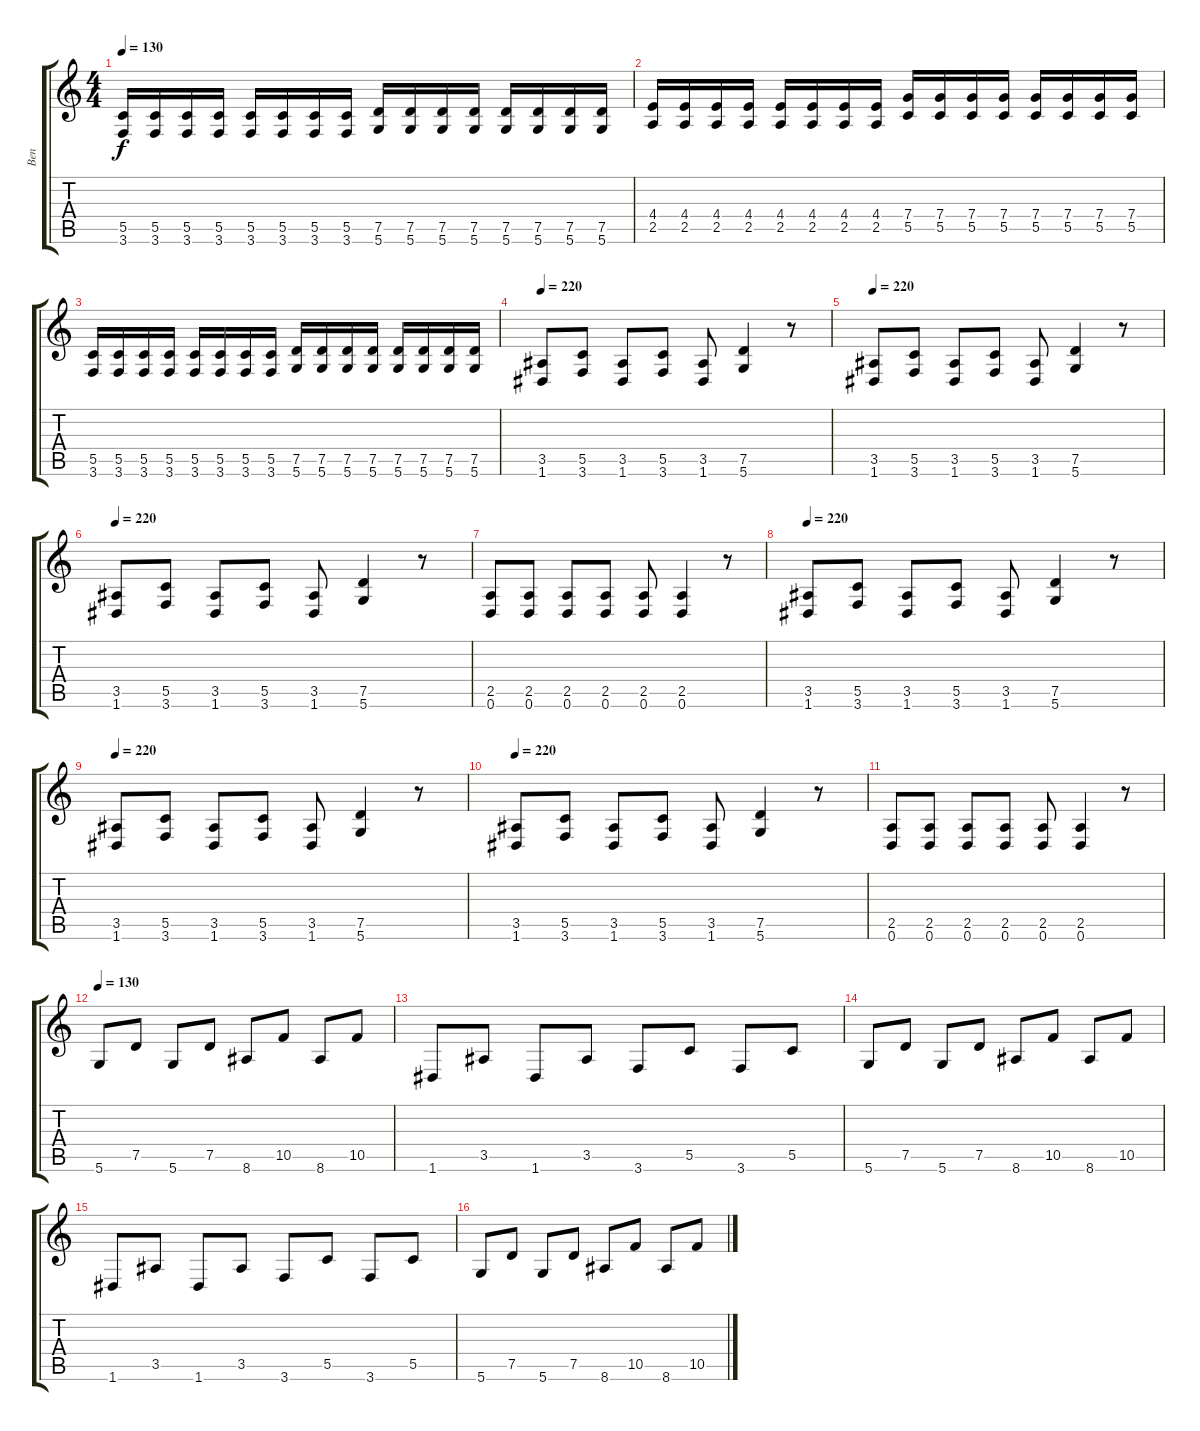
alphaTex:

\track ("Ben" "Ben") {instrument distortionguitar}
\staff {score tabs}
\tuning (D4 A3 F3 C3 G2 D2) {hide}
\ts (4 4)
\tempo 130
\clef g2
\ks c
(5.5 3.6).16{dy f} (5.5 3.6).16 (5.5 3.6).16 (5.5 3.6).16 (5.5 3.6).16 (5.5 3.6).16 (5.5 3.6).16 (5.5 3.6).16 (7.5 5.6).16 (7.5 5.6).16 (7.5 5.6).16 (7.5 5.6).16 (7.5 5.6).16 (7.5 5.6).16 (7.5 5.6).16 (7.5 5.6).16 |
(4.4 2.5).16 (4.4 2.5).16 (4.4 2.5).16 (4.4 2.5).16 (4.4 2.5).16 (4.4 2.5).16 (4.4 2.5).16 (4.4 2.5).16 (7.4 5.5).16 (7.4 5.5).16 (7.4 5.5).16 (7.4 5.5).16 (7.4 5.5).16 (7.4 5.5).16 (7.4 5.5).16 (7.4 5.5).16 |
(5.5 3.6).16 (5.5 3.6).16 (5.5 3.6).16 (5.5 3.6).16 (5.5 3.6).16 (5.5 3.6).16 (5.5 3.6).16 (5.5 3.6).16 (7.5 5.6).16 (7.5 5.6).16 (7.5 5.6).16 (7.5 5.6).16 (7.5 5.6).16 (7.5 5.6).16 (7.5 5.6).16 (7.5 5.6).16 |
\tempo 220
(3.5 1.6).8 (5.5 3.6).8 (3.5 1.6).8 (5.5 3.6).8 (3.5 1.6).8 (7.5 5.6).4 r.8 |
\tempo 220
(3.5 1.6).8 (5.5 3.6).8 (3.5 1.6).8 (5.5 3.6).8 (3.5 1.6).8 (7.5 5.6).4 r.8 |
\tempo 220
(3.5 1.6).8 (5.5 3.6).8 (3.5 1.6).8 (5.5 3.6).8 (3.5 1.6).8 (7.5 5.6).4 r.8 |
(2.5 0.6).8 (2.5 0.6).8 (2.5 0.6).8 (2.5 0.6).8 (2.5 0.6).8 (2.5 0.6).4 r.8 |
\tempo 220
(3.5 1.6).8 (5.5 3.6).8 (3.5 1.6).8 (5.5 3.6).8 (3.5 1.6).8 (7.5 5.6).4 r.8 |
\tempo 220
(3.5 1.6).8 (5.5 3.6).8 (3.5 1.6).8 (5.5 3.6).8 (3.5 1.6).8 (7.5 5.6).4 r.8 |
\tempo 220
(3.5 1.6).8 (5.5 3.6).8 (3.5 1.6).8 (5.5 3.6).8 (3.5 1.6).8 (7.5 5.6).4 r.8 |
(2.5 0.6).8 (2.5 0.6).8 (2.5 0.6).8 (2.5 0.6).8 (2.5 0.6).8 (2.5 0.6).4 r.8 |
\tempo 130
5.6.8 7.5.8 5.6.8 7.5.8 8.6.8 10.5.8 8.6.8 10.5.8 |
1.6.8 3.5.8 1.6.8 3.5.8 3.6.8 5.5.8 3.6.8 5.5.8 |
5.6.8 7.5.8 5.6.8 7.5.8 8.6.8 10.5.8 8.6.8 10.5.8 |
1.6.8 3.5.8 1.6.8 3.5.8 3.6.8 5.5.8 3.6.8 5.5.8 |
5.6.8 7.5.8 5.6.8 7.5.8 8.6.8 10.5.8 8.6.8 10.5.8
